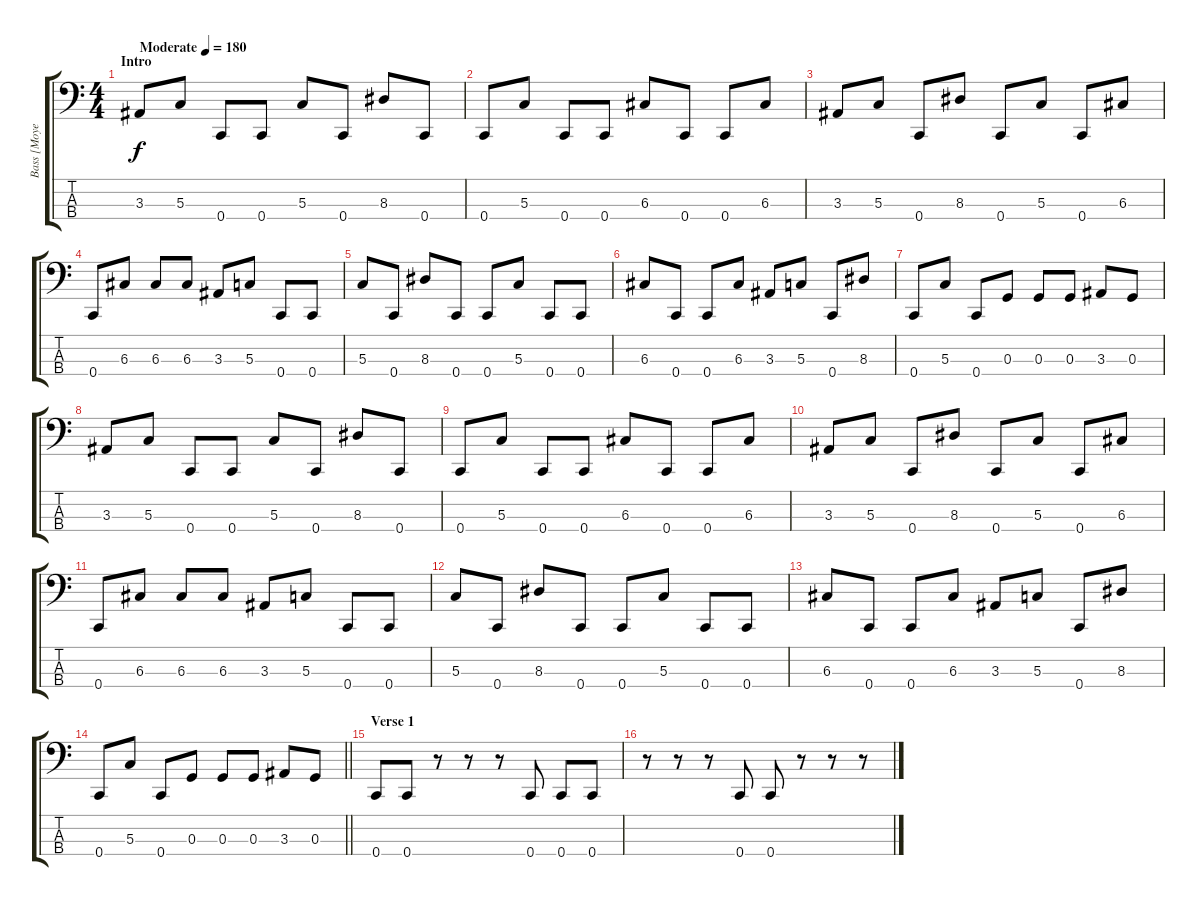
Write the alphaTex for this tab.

\track ("Bass [Moyer]" "Bass [Moye") {instrument electricbassfinger}
\staff {score tabs}
\tuning (F2 C2 G1 C1) {hide}
\ts (4 4)
\section ("" "Intro")
\tempo (180 "Moderate")
\clef f4
\ks c
3.3.8{dy f instrument electricbassfinger} 5.3.8 0.4.8 0.4.8 5.3.8 0.4.8 8.3.8 0.4.8 |
0.4.8 5.3.8 0.4.8 0.4.8 6.3.8 0.4.8 0.4.8 6.3.8 |
3.3.8 5.3.8 0.4.8 8.3.8 0.4.8 5.3.8 0.4.8 6.3.8 |
0.4.8 6.3.8 6.3.8 6.3.8 3.3.8 5.3.8 0.4.8 0.4.8 |
5.3.8 0.4.8 8.3.8 0.4.8 0.4.8 5.3.8 0.4.8 0.4.8 |
6.3.8 0.4.8 0.4.8 6.3.8 3.3.8 5.3.8 0.4.8 8.3.8 |
0.4.8 5.3.8 0.4.8 0.3.8 0.3.8 0.3.8 3.3.8 0.3.8 |
3.3.8 5.3.8 0.4.8 0.4.8 5.3.8 0.4.8 8.3.8 0.4.8 |
0.4.8 5.3.8 0.4.8 0.4.8 6.3.8 0.4.8 0.4.8 6.3.8 |
3.3.8 5.3.8 0.4.8 8.3.8 0.4.8 5.3.8 0.4.8 6.3.8 |
0.4.8 6.3.8 6.3.8 6.3.8 3.3.8 5.3.8 0.4.8 0.4.8 |
5.3.8 0.4.8 8.3.8 0.4.8 0.4.8 5.3.8 0.4.8 0.4.8 |
6.3.8 0.4.8 0.4.8 6.3.8 3.3.8 5.3.8 0.4.8 8.3.8 |
\barLineRight lightlight
0.4.8 5.3.8 0.4.8 0.3.8 0.3.8 0.3.8 3.3.8 0.3.8 |
\section ("" "Verse 1")
0.4.8 0.4.8 r.8 r.8 r.8 0.4.8 0.4.8 0.4.8 |
r.8 r.8 r.8 0.4.8 0.4.8 r.8 r.8 r.8
